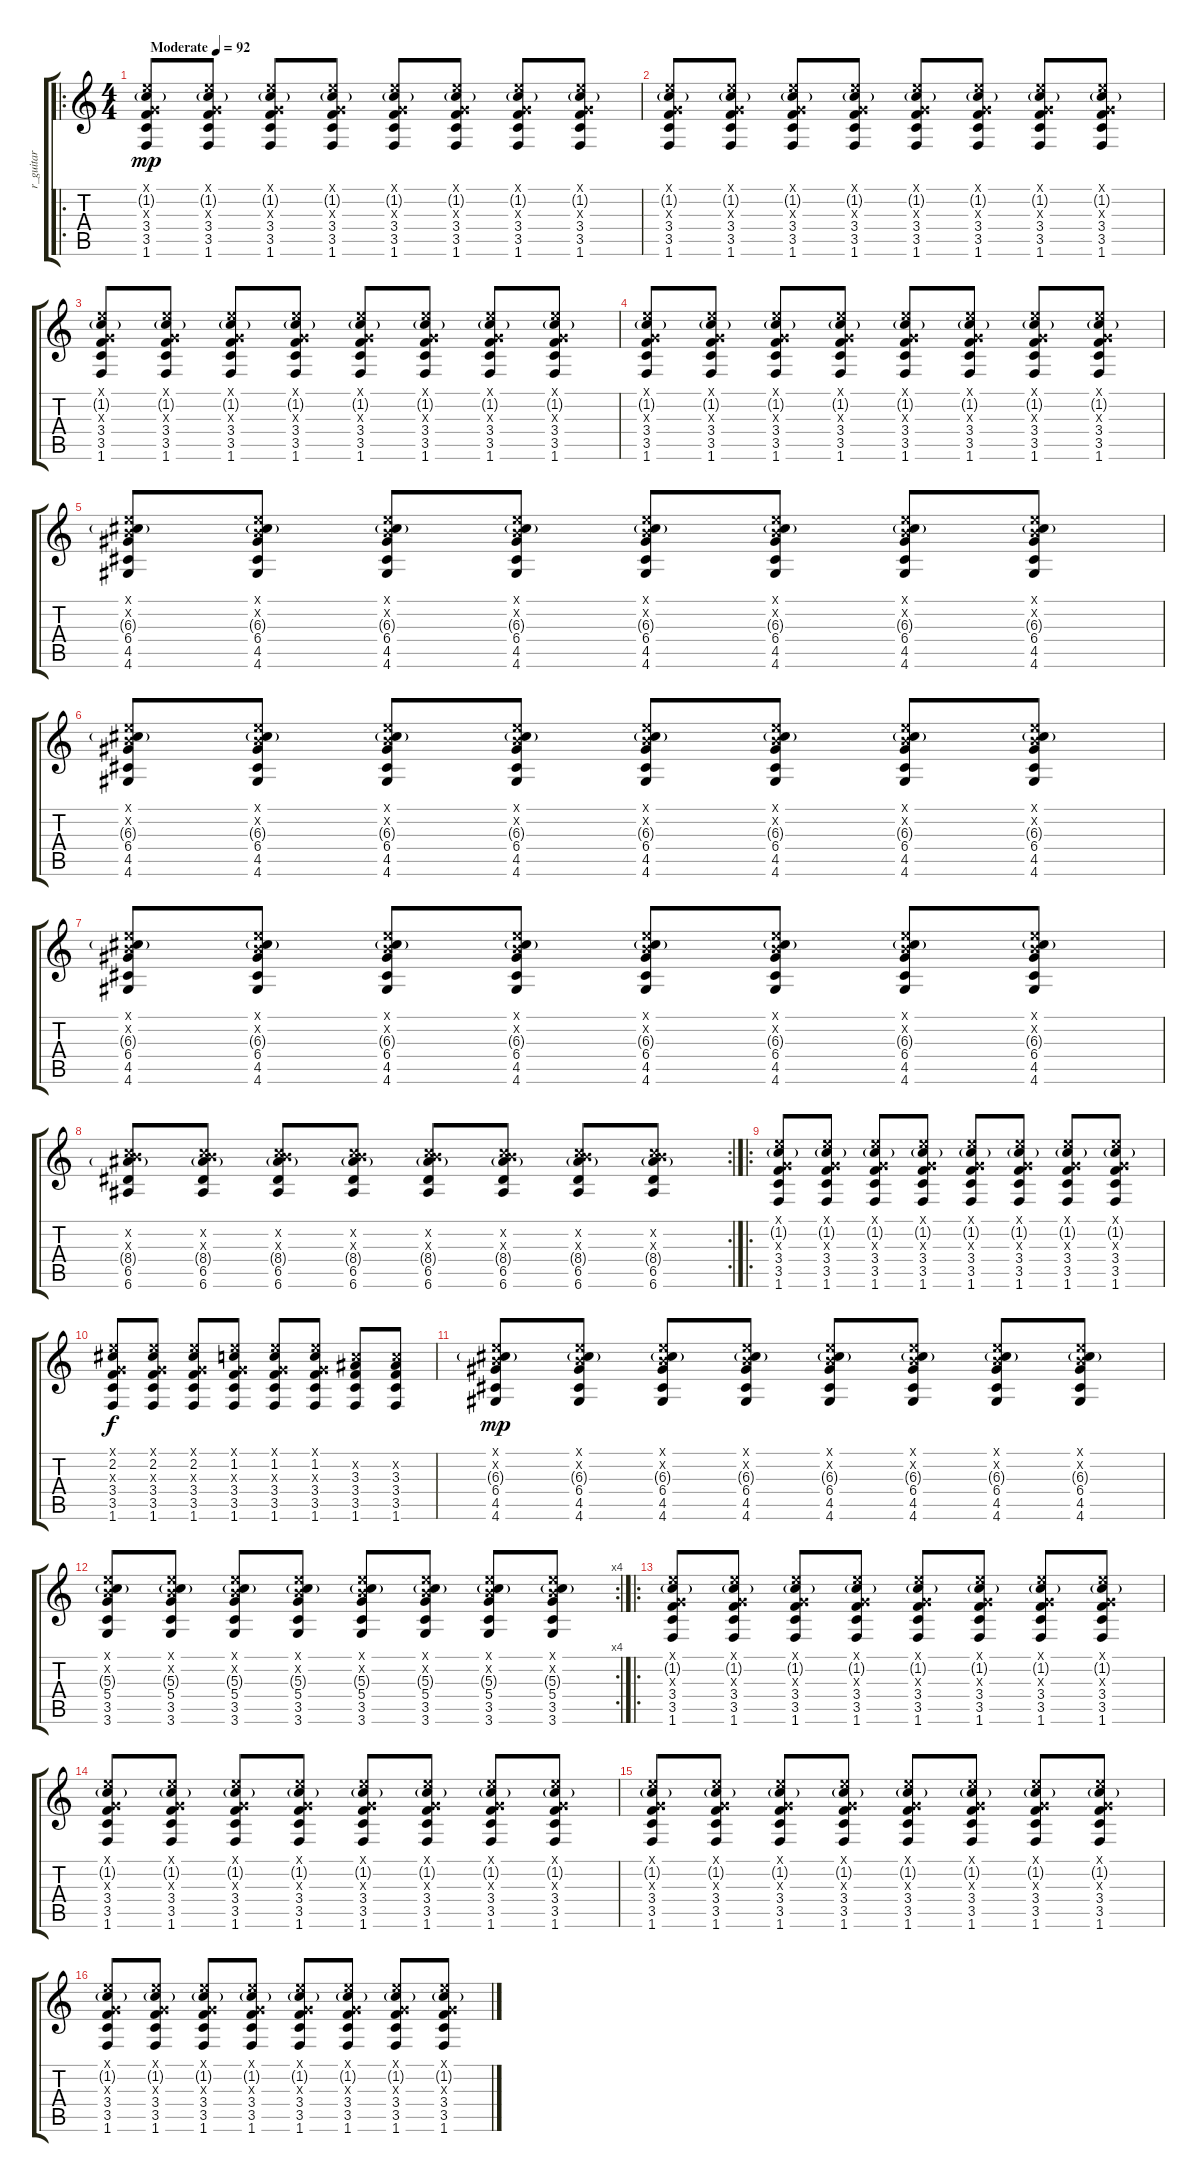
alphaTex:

\track ("r_guitar" "r_guitar") {instrument distortionguitar}
\staff {score tabs}
\tuning (E4 B3 G3 D3 A2 E2) {hide}
\ro
\ts (4 4)
\tempo (92 "Moderate")
\clef g2
\ks c
(0.1{x} 1.2{g} 0.3{x} 3.4 3.5 1.6).8{dy mp instrument distortionguitar} (0.1{x} 1.2{g} 0.3{x} 3.4 3.5 1.6).8 (0.1{x} 1.2{g} 0.3{x} 3.4 3.5 1.6).8 (0.1{x} 1.2{g} 0.3{x} 3.4 3.5 1.6).8 (0.1{x} 1.2{g} 0.3{x} 3.4 3.5 1.6).8 (0.1{x} 1.2{g} 0.3{x} 3.4 3.5 1.6).8 (0.1{x} 1.2{g} 0.3{x} 3.4 3.5 1.6).8 (0.1{x} 1.2{g} 0.3{x} 3.4 3.5 1.6).8 |
(0.1{x} 1.2{g} 0.3{x} 3.4 3.5 1.6).8 (0.1{x} 1.2{g} 0.3{x} 3.4 3.5 1.6).8 (0.1{x} 1.2{g} 0.3{x} 3.4 3.5 1.6).8 (0.1{x} 1.2{g} 0.3{x} 3.4 3.5 1.6).8 (0.1{x} 1.2{g} 0.3{x} 3.4 3.5 1.6).8 (0.1{x} 1.2{g} 0.3{x} 3.4 3.5 1.6).8 (0.1{x} 1.2{g} 0.3{x} 3.4 3.5 1.6).8 (0.1{x} 1.2{g} 0.3{x} 3.4 3.5 1.6).8 |
(0.1{x} 1.2{g} 0.3{x} 3.4 3.5 1.6).8 (0.1{x} 1.2{g} 0.3{x} 3.4 3.5 1.6).8 (0.1{x} 1.2{g} 0.3{x} 3.4 3.5 1.6).8 (0.1{x} 1.2{g} 0.3{x} 3.4 3.5 1.6).8 (0.1{x} 1.2{g} 0.3{x} 3.4 3.5 1.6).8 (0.1{x} 1.2{g} 0.3{x} 3.4 3.5 1.6).8 (0.1{x} 1.2{g} 0.3{x} 3.4 3.5 1.6).8 (0.1{x} 1.2{g} 0.3{x} 3.4 3.5 1.6).8 |
(0.1{x} 1.2{g} 0.3{x} 3.4 3.5 1.6).8 (0.1{x} 1.2{g} 0.3{x} 3.4 3.5 1.6).8 (0.1{x} 1.2{g} 0.3{x} 3.4 3.5 1.6).8 (0.1{x} 1.2{g} 0.3{x} 3.4 3.5 1.6).8 (0.1{x} 1.2{g} 0.3{x} 3.4 3.5 1.6).8 (0.1{x} 1.2{g} 0.3{x} 3.4 3.5 1.6).8 (0.1{x} 1.2{g} 0.3{x} 3.4 3.5 1.6).8 (0.1{x} 1.2{g} 0.3{x} 3.4 3.5 1.6).8 |
(0.1{x} 0.2{x} 6.3{g} 6.4 4.5 4.6).8 (0.1{x} 0.2{x} 6.3{g} 6.4 4.5 4.6).8 (0.1{x} 0.2{x} 6.3{g} 6.4 4.5 4.6).8 (0.1{x} 0.2{x} 6.3{g} 6.4 4.5 4.6).8 (0.1{x} 0.2{x} 6.3{g} 6.4 4.5 4.6).8 (0.1{x} 0.2{x} 6.3{g} 6.4 4.5 4.6).8 (0.1{x} 0.2{x} 6.3{g} 6.4 4.5 4.6).8 (0.1{x} 0.2{x} 6.3{g} 6.4 4.5 4.6).8 |
(0.1{x} 0.2{x} 6.3{g} 6.4 4.5 4.6).8 (0.1{x} 0.2{x} 6.3{g} 6.4 4.5 4.6).8 (0.1{x} 0.2{x} 6.3{g} 6.4 4.5 4.6).8 (0.1{x} 0.2{x} 6.3{g} 6.4 4.5 4.6).8 (0.1{x} 0.2{x} 6.3{g} 6.4 4.5 4.6).8 (0.1{x} 0.2{x} 6.3{g} 6.4 4.5 4.6).8 (0.1{x} 0.2{x} 6.3{g} 6.4 4.5 4.6).8 (0.1{x} 0.2{x} 6.3{g} 6.4 4.5 4.6).8 |
(0.1{x} 0.2{x} 6.3{g} 6.4 4.5 4.6).8 (0.1{x} 0.2{x} 6.3{g} 6.4 4.5 4.6).8 (0.1{x} 0.2{x} 6.3{g} 6.4 4.5 4.6).8 (0.1{x} 0.2{x} 6.3{g} 6.4 4.5 4.6).8 (0.1{x} 0.2{x} 6.3{g} 6.4 4.5 4.6).8 (0.1{x} 0.2{x} 6.3{g} 6.4 4.5 4.6).8 (0.1{x} 0.2{x} 6.3{g} 6.4 4.5 4.6).8 (0.1{x} 0.2{x} 6.3{g} 6.4 4.5 4.6).8 |
\rc 2
(0.2{x} 5.3{x} 8.4{g} 6.5 6.6).8 (0.2{x} 5.3{x} 8.4{g} 6.5 6.6).8 (0.2{x} 5.3{x} 8.4{g} 6.5 6.6).8 (0.2{x} 5.3{x} 8.4{g} 6.5 6.6).8 (0.2{x} 5.3{x} 8.4{g} 6.5 6.6).8 (0.2{x} 5.3{x} 8.4{g} 6.5 6.6).8 (0.2{x} 5.3{x} 8.4{g} 6.5 6.6).8 (0.2{x} 5.3{x} 8.4{g} 6.5 6.6).8 |
\ro
(0.1{x} 1.2{g} 0.3{x} 3.4 3.5 1.6).8 (0.1{x} 1.2{g} 0.3{x} 3.4 3.5 1.6).8 (0.1{x} 1.2{g} 0.3{x} 3.4 3.5 1.6).8 (0.1{x} 1.2{g} 0.3{x} 3.4 3.5 1.6).8 (0.1{x} 1.2{g} 0.3{x} 3.4 3.5 1.6).8 (0.1{x} 1.2{g} 0.3{x} 3.4 3.5 1.6).8 (0.1{x} 1.2{g} 0.3{x} 3.4 3.5 1.6).8 (0.1{x} 1.2{g} 0.3{x} 3.4 3.5 1.6).8 |
(0.1{x} 2.2 0.3{x} 3.4 3.5 1.6).8{dy f} (0.1{x} 2.2 0.3{x} 3.4 3.5 1.6).8 (0.1{x} 2.2 0.3{x} 3.4 3.5 1.6).8 (0.1{x} 1.2 0.3{x} 3.4 3.5 1.6).8 (0.1{x} 1.2 0.3{x} 3.4 3.5 1.6).8 (0.1{x} 1.2 0.3{x} 3.4 3.5 1.6).8 (1.2{x} 3.3 3.4 3.5 1.6).8 (1.2{x} 3.3 3.4 3.5 1.6).8 |
(0.1{x} 0.2{x} 6.3{g} 6.4 4.5 4.6).8{dy mp} (0.1{x} 0.2{x} 6.3{g} 6.4 4.5 4.6).8 (0.1{x} 0.2{x} 6.3{g} 6.4 4.5 4.6).8 (0.1{x} 0.2{x} 6.3{g} 6.4 4.5 4.6).8 (0.1{x} 0.2{x} 6.3{g} 6.4 4.5 4.6).8 (0.1{x} 0.2{x} 6.3{g} 6.4 4.5 4.6).8 (0.1{x} 0.2{x} 6.3{g} 6.4 4.5 4.6).8 (0.1{x} 0.2{x} 6.3{g} 6.4 4.5 4.6).8 |
\rc 4
(0.1{x} 0.2{x} 5.3{g} 5.4 3.5 3.6).8 (0.1{x} 0.2{x} 5.3{g} 5.4 3.5 3.6).8 (0.1{x} 0.2{x} 5.3{g} 5.4 3.5 3.6).8 (0.1{x} 0.2{x} 5.3{g} 5.4 3.5 3.6).8 (0.1{x} 0.2{x} 5.3{g} 5.4 3.5 3.6).8 (0.1{x} 0.2{x} 5.3{g} 5.4 3.5 3.6).8 (0.1{x} 0.2{x} 5.3{g} 5.4 3.5 3.6).8 (0.1{x} 0.2{x} 5.3{g} 5.4 3.5 3.6).8 |
\ro
(0.1{x} 1.2{g} 0.3{x} 3.4 3.5 1.6).8 (0.1{x} 1.2{g} 0.3{x} 3.4 3.5 1.6).8 (0.1{x} 1.2{g} 0.3{x} 3.4 3.5 1.6).8 (0.1{x} 1.2{g} 0.3{x} 3.4 3.5 1.6).8 (0.1{x} 1.2{g} 0.3{x} 3.4 3.5 1.6).8 (0.1{x} 1.2{g} 0.3{x} 3.4 3.5 1.6).8 (0.1{x} 1.2{g} 0.3{x} 3.4 3.5 1.6).8 (0.1{x} 1.2{g} 0.3{x} 3.4 3.5 1.6).8 |
(0.1{x} 1.2{g} 0.3{x} 3.4 3.5 1.6).8 (0.1{x} 1.2{g} 0.3{x} 3.4 3.5 1.6).8 (0.1{x} 1.2{g} 0.3{x} 3.4 3.5 1.6).8 (0.1{x} 1.2{g} 0.3{x} 3.4 3.5 1.6).8 (0.1{x} 1.2{g} 0.3{x} 3.4 3.5 1.6).8 (0.1{x} 1.2{g} 0.3{x} 3.4 3.5 1.6).8 (0.1{x} 1.2{g} 0.3{x} 3.4 3.5 1.6).8 (0.1{x} 1.2{g} 0.3{x} 3.4 3.5 1.6).8 |
(0.1{x} 1.2{g} 0.3{x} 3.4 3.5 1.6).8 (0.1{x} 1.2{g} 0.3{x} 3.4 3.5 1.6).8 (0.1{x} 1.2{g} 0.3{x} 3.4 3.5 1.6).8 (0.1{x} 1.2{g} 0.3{x} 3.4 3.5 1.6).8 (0.1{x} 1.2{g} 0.3{x} 3.4 3.5 1.6).8 (0.1{x} 1.2{g} 0.3{x} 3.4 3.5 1.6).8 (0.1{x} 1.2{g} 0.3{x} 3.4 3.5 1.6).8 (0.1{x} 1.2{g} 0.3{x} 3.4 3.5 1.6).8 |
(0.1{x} 1.2{g} 0.3{x} 3.4 3.5 1.6).8 (0.1{x} 1.2{g} 0.3{x} 3.4 3.5 1.6).8 (0.1{x} 1.2{g} 0.3{x} 3.4 3.5 1.6).8 (0.1{x} 1.2{g} 0.3{x} 3.4 3.5 1.6).8 (0.1{x} 1.2{g} 0.3{x} 3.4 3.5 1.6).8 (0.1{x} 1.2{g} 0.3{x} 3.4 3.5 1.6).8 (0.1{x} 1.2{g} 0.3{x} 3.4 3.5 1.6).8 (0.1{x} 1.2{g} 0.3{x} 3.4 3.5 1.6).8
